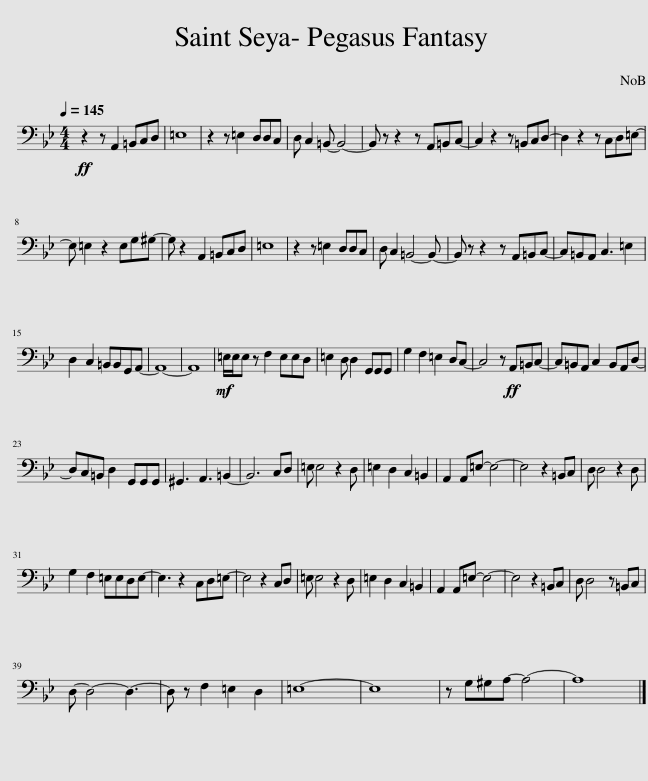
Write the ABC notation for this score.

X:1
L:1/8
Q:1/4=145
M:4/4
I:linebreak $
K:Bb
V:1 bass
V:1
!ff! z2 z A,,2 =B,,C,D, | =E,8 | z2 z =E,2 D,D,C, | D, C,2 =B,,- B,,4- | B,, z z2 z A,,=B,,C,- | %5
 C,2 z2 z =B,,C,D,- | D,2 z2 z C,D,=E,- |$ E, =E,2 z2 E,G,^G,- | G, z2 A,,2 =B,,C,D, | =E,8 | %10
 z2 z =E,2 D,D,C, | D, C,2 =B,,4- B,,- | B,, z z2 z A,,=B,,C,- | C,=B,,A,, C,3 =E,2 |$ D,2 C,2 =B,,B,,G,,A,,- | %15
 A,,8- | A,,8 |!mf! =E,/E,/E, z F,2 E,E,D, | =E,2 D, D,2 G,,G,,G,, | G,2 F,2 =E,2 D,C,- | %20
 C,4 z!ff! A,,=B,,C,- | C,=B,,A,, C,2 B,,A,,D,- |$ D,C,=B,, D,2 G,,G,,G,, | ^G,,3 A,,3 =B,,2- | B,,6 C,D, | %25
 =E, E,4 z2 D, | =E,2 D,2 C,2 =B,,2 | A,,2 A,,=E,- E,4- | E,4 z2 =B,,C, | D, D,4 z2 D, |$ %30
 G,2 F,2 =E,E,D,E,- | E,3 z2 C,D,=E,- | E,4 z2 C,D, | =E, E,4 z2 D, | =E,2 D,2 C,2 =B,,2 | %35
 A,,2 A,,=E,- E,4- | E,4 z2 =B,,C, | D, D,4 z =B,,C, |$ D,- D,4- D,3- | D, z F,2 =E,2 D,2 | %40
 =E,8- | E,8 | z G,^G,A,- A,4- | A,8 |] %44
